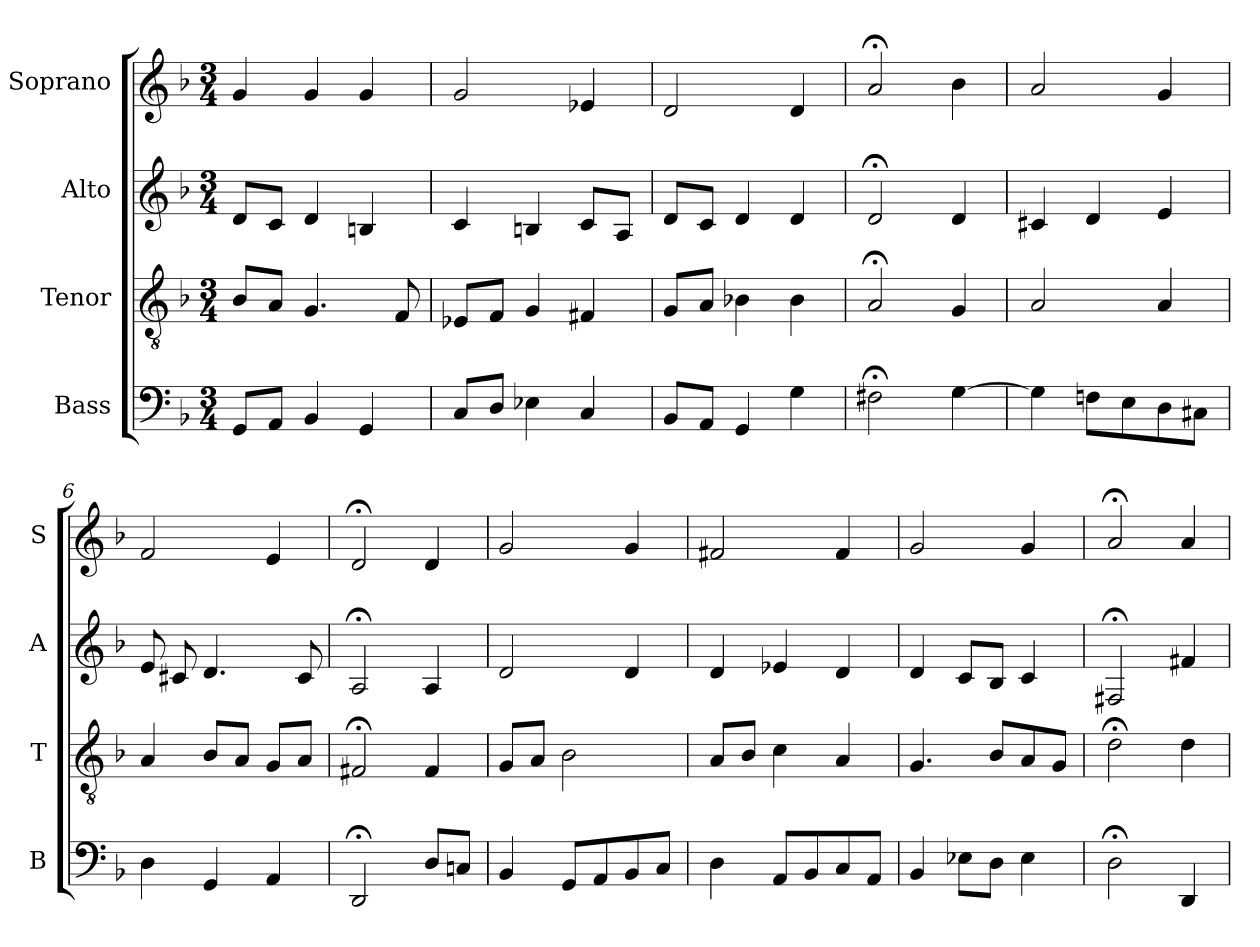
**kern	**kern	**kern	**kern
*part4	*part3	*part2	*part1
*staff4	*staff3	*staff2	*staff1
*I"Bass	*I"Tenor	*I"Alto	*I"Soprano
*I'B	*I'T	*I'A	*I'S
*clefF4	*clefGv2	*clefG2	*clefG2
*k[b-]	*k[b-]	*k[b-]	*k[b-]
*G:dor	*G:dor	*G:dor	*G:dor
*M3/4	*M3/4	*M3/4	*M3/4
*MM100	*MM100	*MM100	*MM100
=1	=1	=1	=1
8GGL	8B-L	8dL	4g
8AAJ	8AJ	8cJ	.
4BB-	4.G	4d	4g
4GG	.	4Bn	4g
.	8F	.	.
=2	=2	=2	=2
8CL	8E-XL	4c	2g
8DJ	8FJ	.	.
4E-X	4G	4Bn	.
4C	4F#X	8cL	4e-X
.	.	8AJ	.
=3	=3	=3	=3
8BB-L	8GL	8dL	2d
8AAJ	8AJ	8cJ	.
4GG	4B-X	4d	.
4G	4B-	4d	4d
=4	=4	=4	=4
2F#X;<	2A;<	2d;<	2a;<
[4G	4G	4d	4b-
=5	=5	=5	=5
4G]	2A	4c#X	2a
8FnL	.	4d	.
8E	.	.	.
8D	4A	4e	4g
8C#XJ	.	.	.
=6	=6	=6	=6
4D	4A	8e	2f
.	.	8c#X	.
4GG	8B-L	4.d	.
.	8AJ	.	.
4AA	8GL	.	4e
.	8AJ	8c#	.
=7	=7	=7	=7
2DD;<	2F#X;<	2A;<	2d;<
8DL	4F#	4A	4d
8CnJ	.	.	.
=8	=8	=8	=8
4BB-	8GL	2d	2g
.	8AJ	.	.
8GGL	2B-	.	.
8AA	.	.	.
8BB-	.	4d	4g
8CJ	.	.	.
=9	=9	=9	=9
4D	8AL	4d	2f#X
.	8B-J	.	.
8AAL	4c	4e-X	.
8BB-	.	.	.
8Ci	4Ai	4di	4f#i
8AAJ	.	.	.
=10	=10	=10	=10
4BB-	4.G	4d	2g
8E-XL	.	8cL	.
8DJ	8B-L	8B-J	.
4E-	8A	4c	4g
.	8GJ	.	.
=11	=11	=11	=11
2D;<	2d;<	2F#X;<	2a;<
4DD	4d	4f#X	4a
=	=	=	=
*-	*-	*-	*-
